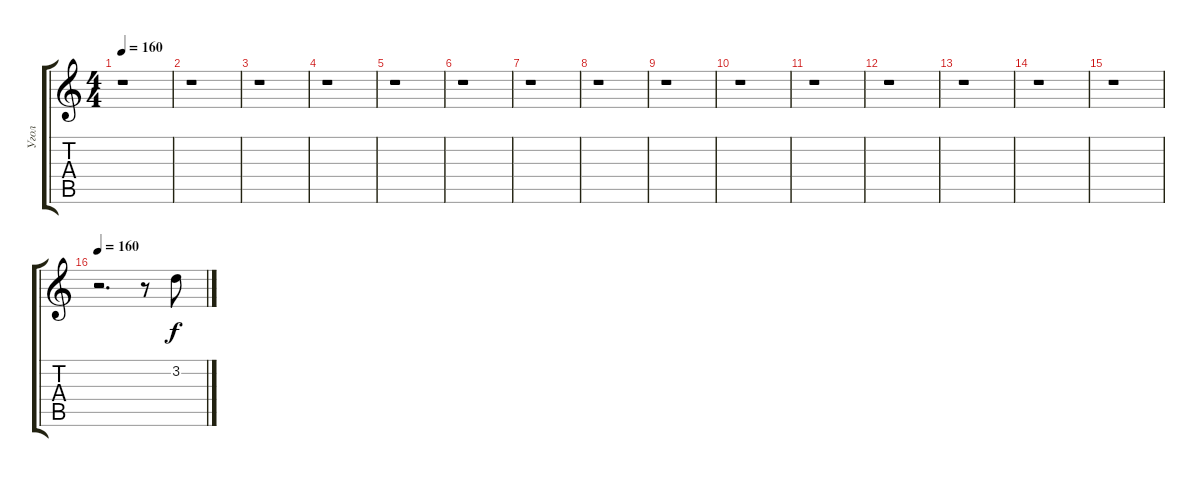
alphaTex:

\track ("Угол" "Угол") {instrument electricguitarmuted}
\staff {score tabs}
\tuning (E4 B3 G3 D3 A2 E2) {hide}
\ts (4 4)
\tempo 160
\clef g2
\ks c
r.1{dy f} |
r.1 |
r.1 |
r.1 |
r.1 |
r.1 |
r.1 |
r.1 |
r.1 |
r.1 |
r.1 |
r.1 |
r.1 |
r.1 |
r.1 |
\tempo 160
r.2{d} r.8 3.2.8
